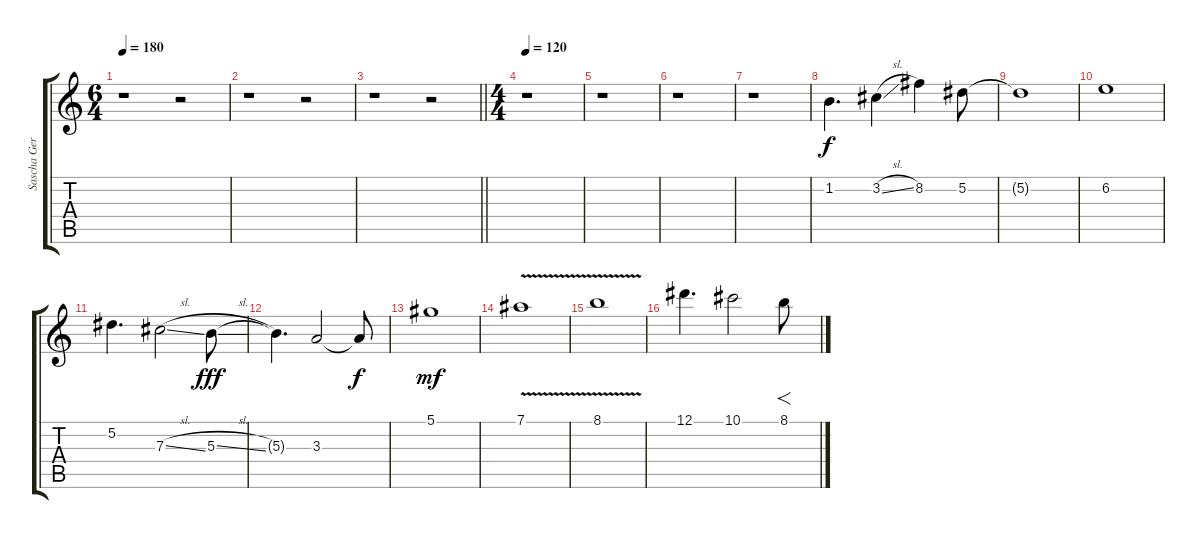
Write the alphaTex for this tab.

\track ("Sascha Gerstner" "Sascha Ger") {instrument distortionguitar}
\staff {score tabs}
\tuning (Eb4 Bb3 Gb3 Db3 Ab2 Eb2) {hide}
\ts (6 4)
\tempo 180
\clef g2
\ks c
r.1{dy mf} r.2 |
r.1 r.2 |
\barLineRight lightlight
r.1 r.2 |
\ts (4 4)
\section ("" "")
\tempo 120
r.1 |
r.1 |
r.1 |
r.1 |
1.2.4{d dy f volume 16 instrument electricguitarmuted} 3.2{sl}.4 8.2.4 5.2.8 |
5.2{t}.1 |
6.2.1 |
5.2.4{d} 7.3{sl}.2 5.3{sl}.8{dy fff} |
5.3{t}.4{d} 3.3.2 3.3{t}.8{dy f} |
5.1.1{dy mf volume 16 instrument electricguitarjazz} |
7.1{v}.1 |
8.1{v}.1 |
12.1.4{d} 10.1.2 8.1.8{f}
